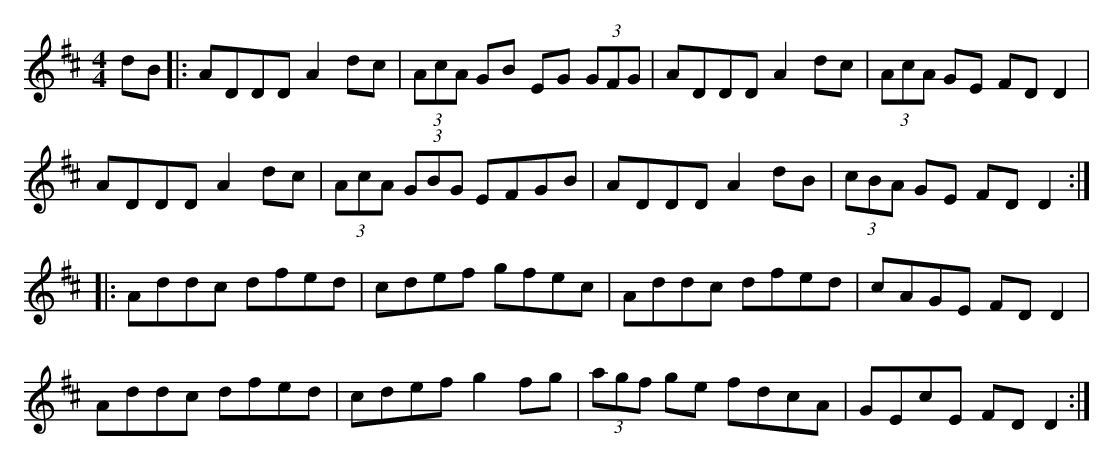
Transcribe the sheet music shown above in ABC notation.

X:1
M:4/4
K:D
dB|:ADDD A2dc|(3AcA GB EG (3GFG|ADDD A2dc|(3AcA GE FDD2|
ADDD A2dc|(3AcA (3GBG EFGB|ADDD A2dB|(3cBA GE FDD2:|
|:Addc dfed|cdef gfec|Addc dfed|cAGE FDD2|
Addc dfed|cdef g2 fg|(3agf ge fdcA|GEcE FD D2:|
